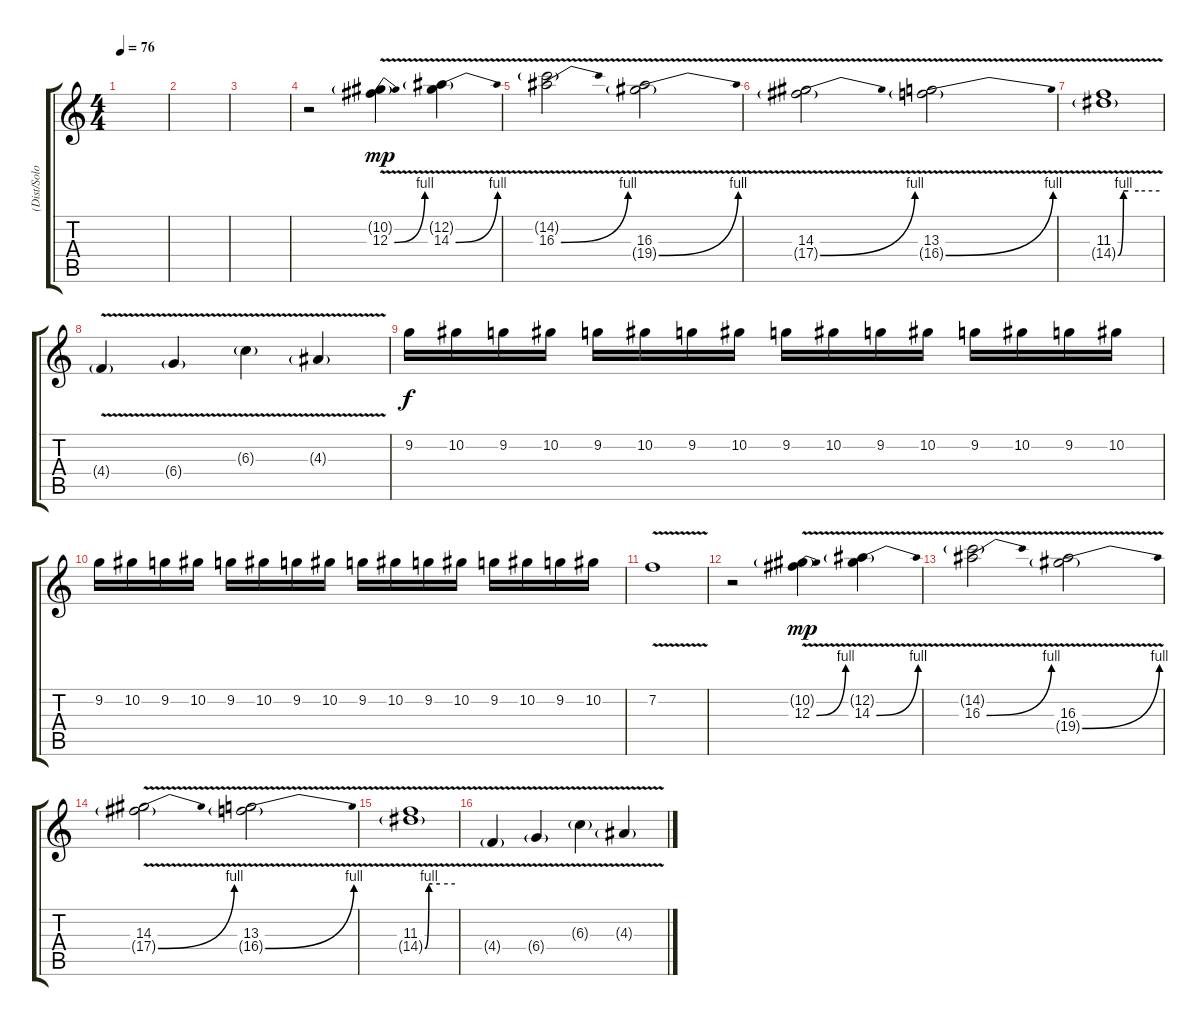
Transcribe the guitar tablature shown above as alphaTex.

\track ("(Dist/Solo)" "(Dist/Solo") {instrument overdrivenguitar}
\staff {score tabs}
\tuning (Eb4 Bb3 Gb3 Db3 Ab2 Eb2) {hide}
\ts (4 4)
\tempo 76
\clef g2
\ks c
|
|
|
r.2{volume 14} (10.2{g} 12.3{be (bend 0 0 60 4) v}).4{dy mp} (12.2{g} 14.3{be (bend 0 0 60 4) v}).4 |
(14.2{g} 16.3{be (bend 0 0 60 4) v}).2 (16.3 19.4{be (bend 0 0 60 4) v g}).2 |
(14.3 17.4{be (bend 0 0 60 4) v g}).2 (13.3 16.4{be (bend 0 0 60 4) v g}).2 |
(11.3 14.4{be (custom 0 0 8 4 15 4 30 4 60 4) v g}).1 |
4.4{v g}.4 6.4{v g}.4 6.3{v g}.4 4.3{v g}.4 |
9.2.16{dy f volume 10} 10.2.16 9.2.16 10.2.16 9.2.16 10.2.16 9.2.16 10.2.16 9.2.16 10.2.16 9.2.16 10.2.16 9.2.16 10.2.16 9.2.16 10.2.16 |
9.2.16 10.2.16 9.2.16 10.2.16 9.2.16 10.2.16 9.2.16 10.2.16 9.2.16 10.2.16 9.2.16 10.2.16 9.2.16 10.2.16 9.2.16 10.2.16 |
7.2{v}.1 |
r.2{volume 14} (10.2{g} 12.3{be (bend 0 0 60 4) v}).4{dy mp} (12.2{g} 14.3{be (bend 0 0 60 4) v}).4 |
(14.2{g} 16.3{be (bend 0 0 60 4) v}).2 (16.3 19.4{be (bend 0 0 60 4) v g}).2 |
(14.3 17.4{be (bend 0 0 60 4) v g}).2 (13.3 16.4{be (bend 0 0 60 4) v g}).2 |
(11.3 14.4{be (custom 0 0 8 4 15 4 30 4 60 4) v g}).1 |
4.4{v g}.4 6.4{v g}.4 6.3{v g}.4 4.3{v g}.4
